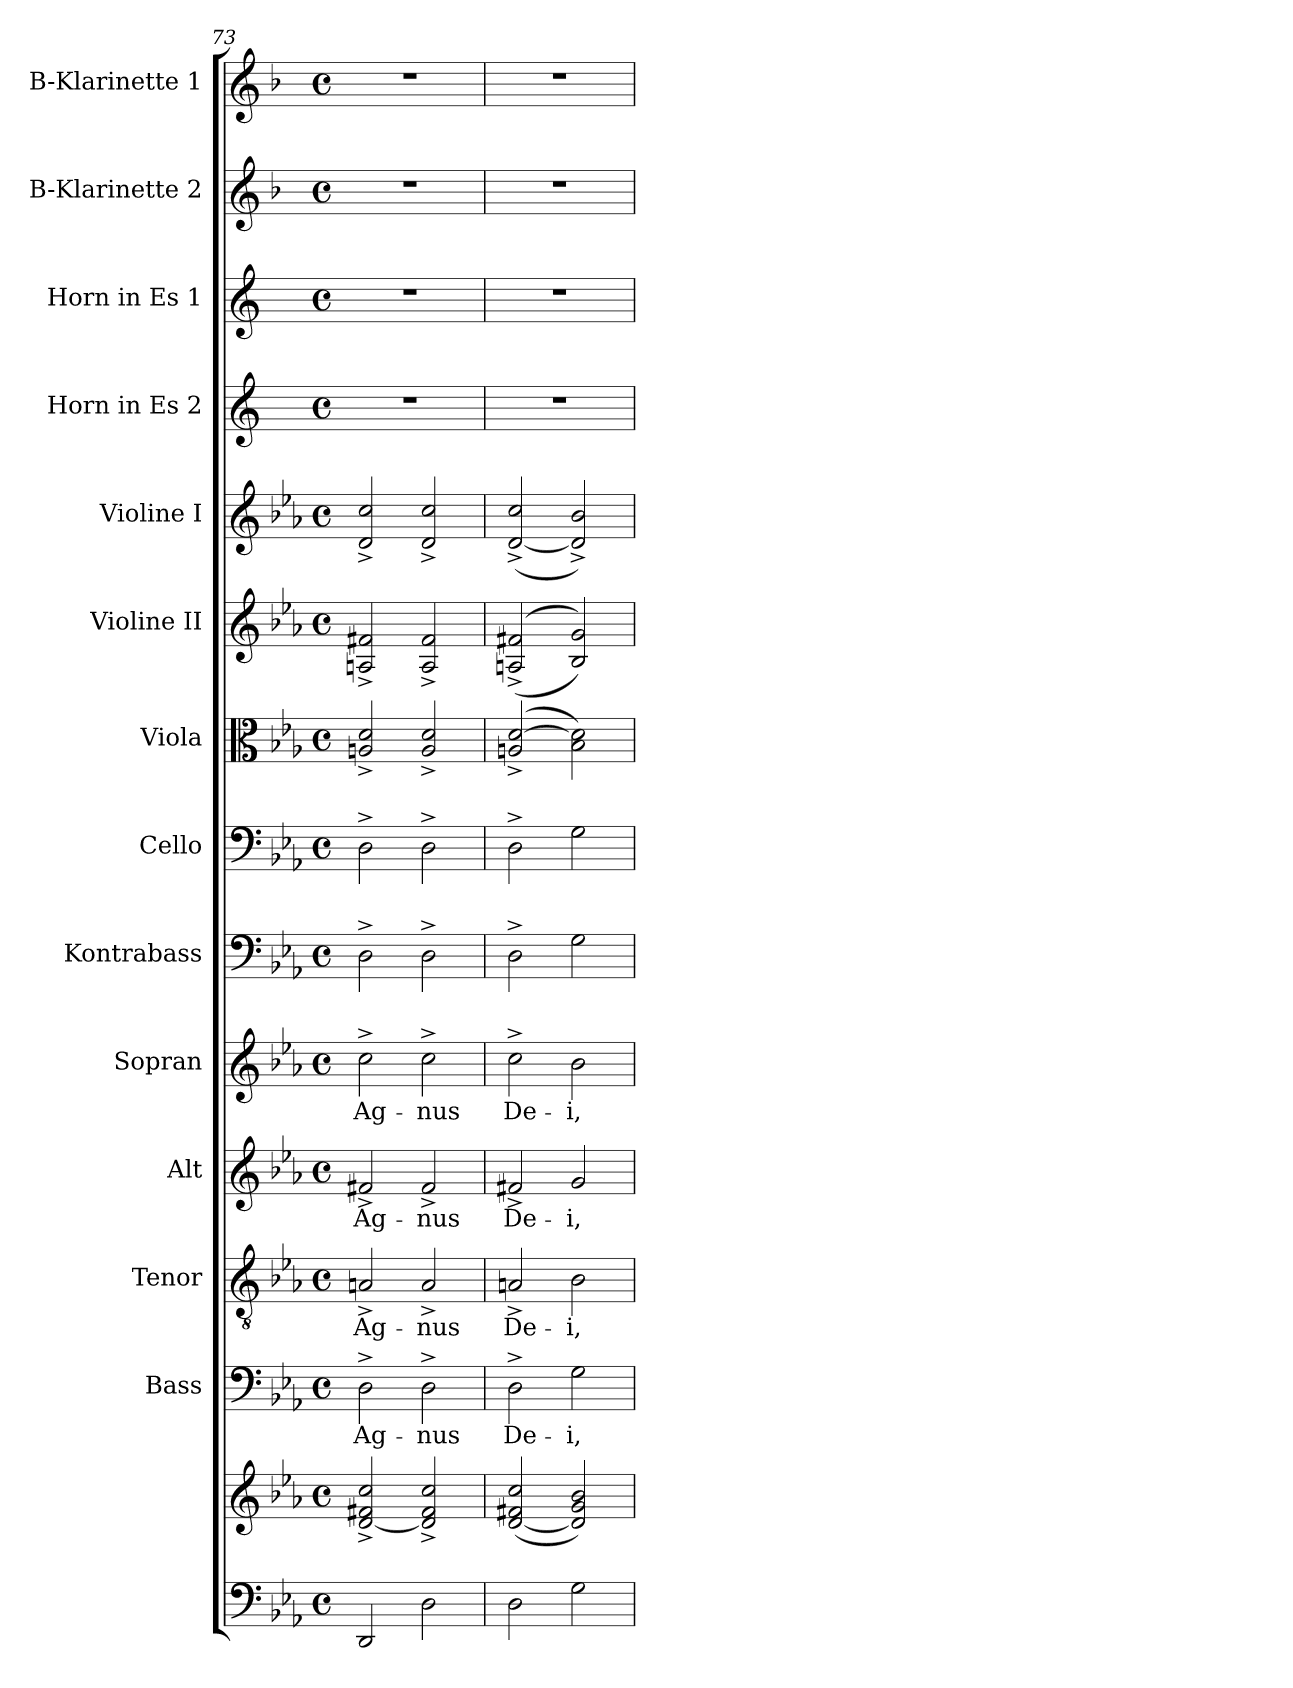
**kern	**kern	**kern	**text	**kern	**text	**kern	**text	**kern	**text	**kern	**kern	**kern	**kern	**kern	**kern	**kern	**kern	**kern
*part14	*part14	*part13	*part13	*part12	*part12	*part11	*part11	*part10	*part10	*part9	*part8	*part7	*part6	*part5	*part4	*part3	*part2	*part1
*staff15	*staff14	*staff13	*staff13	*staff12	*staff12	*staff11	*staff11	*staff10	*staff10	*staff9	*staff8	*staff7	*staff6	*staff5	*staff4	*staff3	*staff2	*staff1
*	*	*I"Bass	*	*I"Tenor	*	*I"Alt	*	*I"Sopran	*	*I"Kontrabass	*I"Cello	*I"Viola	*I"Violine II	*I"Violine I	*I"Horn in Es 2	*I"Horn in Es 1	*I"B-Klarinette 2	*I"B-Klarinette 1
*	*	*I'B.	*	*I'T.	*	*I'A.	*	*I'S.	*	*I'Kb.	*	*I'Vla.	*I'Vl. II	*I'Vl. I	*I'Hrn. 2	*I'Hrn. 1	*I'Kl. 2	*I'Kl. 1
*clefF4	*clefG2	*clefF4	*	*clefGv2	*	*clefG2	*	*clefG2	*	*clefF4	*clefF4	*clefC3	*clefG2	*clefG2	*clefG2	*clefG2	*clefG2	*clefG2
*	*	*	*	*	*	*	*	*	*	*ITrd7c12	*	*	*	*	*ITrd5c9	*ITrd5c9	*ITrd1c2	*ITrd1c2
*k[b-e-a-]	*k[b-e-a-]	*k[b-e-a-]	*	*k[b-e-a-]	*	*k[b-e-a-]	*	*k[b-e-a-]	*	*k[b-e-a-]	*k[b-e-a-]	*k[b-e-a-]	*k[b-e-a-]	*k[b-e-a-]	*k[b-e-a-]	*k[b-e-a-]	*k[b-e-a-]	*k[b-e-a-]
*E-:	*E-:	*E-:	*	*E-:	*	*E-:	*	*E-:	*	*E-:	*E-:	*E-:	*E-:	*E-:	*E-:	*E-:	*E-:	*E-:
*M4/4	*M4/4	*M4/4	*	*M4/4	*	*M4/4	*	*M4/4	*	*M4/4	*M4/4	*M4/4	*M4/4	*M4/4	*M4/4	*M4/4	*M4/4	*M4/4
*met(c)	*met(c)	*met(c)	*	*met(c)	*	*met(c)	*	*met(c)	*	*met(c)	*met(c)	*met(c)	*met(c)	*met(c)	*met(c)	*met(c)	*met(c)	*met(c)
=73	=73	=73	=73	=73	=73	=73	=73	=73	=73	=73	=73	=73	=73	=73	=73	=73	=73	=73
!	!	!	!LO:LY:b	!	!LO:LY:b	!	!LO:LY:b	!	!LO:LY:b	!	!	!	!	!	!	!	!	!
2DD/	[2d/^< 2f#X/^< 2cc/^<	2D^>\	Ag-	2An^>/	Ag-	2f#X^>/	Ag-	2cc^>\	Ag-	2DD^>\	2D^>\	2An/^< 2d/^<	2An/^< 2f#X/^<	2d/^< 2cc/^<	1r	1r	1r	1r
!	!	!	!LO:LY:b	!	!LO:LY:b	!	!LO:LY:b	!	!LO:LY:b	!	!	!	!	!	!	!	!	!
2D\	2d/]^< 2f#/^< 2cc/^<	2D^>\	-nus	2A^>/	-nus	2f#^>/	-nus	2cc^>\	-nus	2DD^>\	2D^>\	2A/^< 2d/^<	2A/^< 2f#/^<	2d/^< 2cc/^<	.	.	.	.
=74	=74	=74	=74	=74	=74	=74	=74	=74	=74	=74	=74	=74	=74	=74	=74	=74	=74	=74
!	!	!	!LO:LY:b	!	!LO:LY:b	!	!LO:LY:b	!	!LO:LY:b	!	!	!	!	!	!	!	!	!
2D\	([2d/ 2f#X/ 2cc/	2D^>\	De-	2An^>/	De-	2f#X^>/	De-	2cc^>\	De-	2DD^>\	2D^>\	(<2An/^< [2d/^<	((<2An/^< 2f#X/^<	([2d/^< 2cc/^<	1r	1r	1r	1r
!	!	!	!LO:LY:b	!	!LO:LY:b	!	!LO:LY:b	!	!LO:LY:b	!	!	!	!	!	!	!	!	!
2G\	2d/] 2g/ 2b-/)	2G\	-i,	2B-\	-i,	2g/	-i,	2b-\	-i,	2GG\	2G\	2B-\ 2d\])	2B-/ 2g/))	2d/]^< 2b-/^<)	.	.	.	.
=	=	=	=	=	=	=	=	=	=	=	=	=	=	=	=	=	=	=
*-	*-	*-	*-	*-	*-	*-	*-	*-	*-	*-	*-	*-	*-	*-	*-	*-	*-	*-
